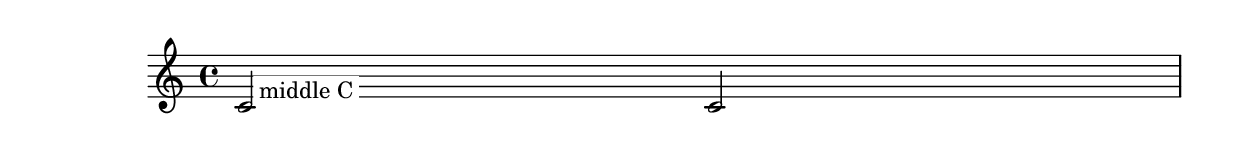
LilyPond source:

%% Do not edit this file; it is automatically
%% generated from LSR http://lsr.dsi.unimi.it
%% This file is in the public domain.
\version "2.13.10"

\header {
  lsrtags = "editorial-annotations, text"

%% Translation of GIT committish: 4385ed4cc738e164a95798862580b4b86703356f
  texidoces = "
La instrucción @code{\\whiteout} intercala un rectángulo blanco
debajo de un elemento de marcado.  Este rectángulo blanco no tapa
a ningún otro objeto gráfico, puesto que las líneas del pentagrama
están en una capa inferior a la de la mayor parte de los otros
objetos.

"
  doctitlees = "Poner en blanco las líneas del pentagrama utilizando la instrucción \\whiteout"

  texidoc = "
The @code{\\whiteout} command underlays a markup with a white box.
Since staff lines are in a lower layer than most other grobs, this
white box will not overlap any other grob.

"
  doctitle = "Blanking staff lines using the \\whiteout command"
} % begin verbatim

\layout { ragged-right = ##f }
\relative c' {
  \override TextScript #'extra-offset = #'(2 . 4)
  c2-\markup { \whiteout \pad-markup #0.5 "middle C" } c
}

